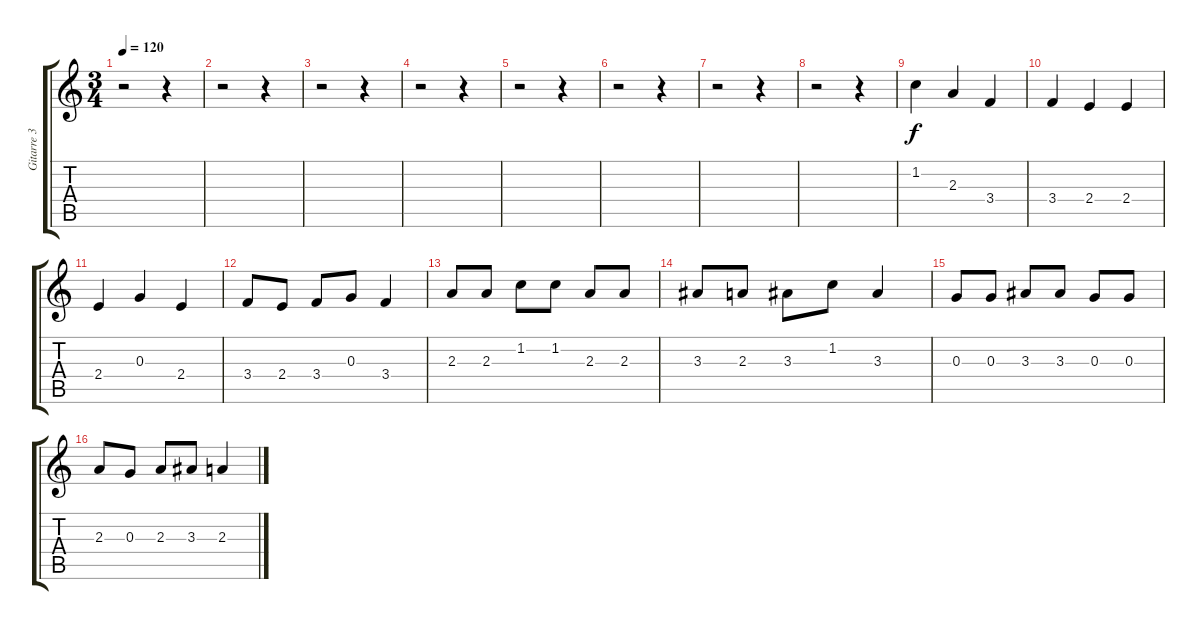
\track ("Gitarre 3" "Gitarre 3") {instrument electricbassfinger}
\staff {score tabs}
\tuning (E4 B3 G3 D3 A2 E2) {hide}
\ts (3 4)
\tempo 120
\clef g2
\ks c
r.2{dy f instrument electricbassfinger} r.4 |
r.2 r.4 |
r.2 r.4 |
r.2 r.4 |
r.2 r.4 |
r.2 r.4 |
r.2 r.4 |
r.2 r.4 |
1.2.4 2.3.4 3.4.4 |
3.4.4 2.4.4 2.4.4 |
2.4.4 0.3.4 2.4.4 |
3.4.8 2.4.8 3.4.8 0.3.8 3.4.4 |
2.3.8 2.3.8 1.2.8 1.2.8 2.3.8 2.3.8 |
3.3.8 2.3.8 3.3.8 1.2.8 3.3.4 |
0.3.8 0.3.8 3.3.8 3.3.8 0.3.8 0.3.8 |
2.3.8 0.3.8 2.3.8 3.3.8 2.3.4
